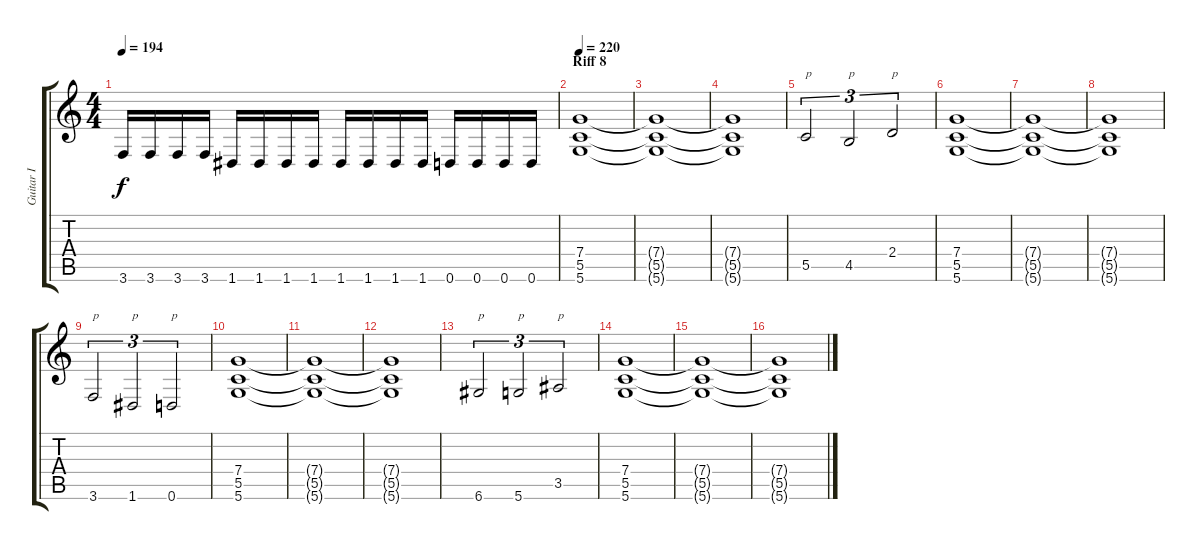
\track ("Guitar I" "Guitar I") {instrument distortionguitar}
\staff {score tabs}
\tuning (D4 A3 F3 C3 G2 D2) {hide}
\ts (4 4)
\tempo 194
\clef g2
\ks c
3.6.16{dy f} 3.6.16 3.6.16 3.6.16 1.6.16 1.6.16 1.6.16 1.6.16 1.6.16 1.6.16 1.6.16 1.6.16 0.6.16 0.6.16 0.6.16 0.6.16 |
\section ("" "Riff 8")
\tempo 220
(7.4 5.5 5.6).1 |
(7.4{t} 5.5{t} 5.6{t}).1 |
(7.4{t} 5.5{t} 5.6{t}).1 |
5.5.2{tu (3 2) txt "p"} 4.5.2{tu (3 2) txt "p"} 2.4.2{tu (3 2) txt "p"} |
(7.4 5.5 5.6).1 |
(7.4{t} 5.5{t} 5.6{t}).1 |
(7.4{t} 5.5{t} 5.6{t}).1 |
3.6.2{tu (3 2) txt "p"} 1.6.2{tu (3 2) txt "p"} 0.6.2{tu (3 2) txt "p"} |
(7.4 5.5 5.6).1 |
(7.4{t} 5.5{t} 5.6{t}).1 |
(7.4{t} 5.5{t} 5.6{t}).1 |
6.6.2{tu (3 2) txt "p"} 5.6.2{tu (3 2) txt "p"} 3.5.2{tu (3 2) txt "p"} |
(7.4 5.5 5.6).1 |
(7.4{t} 5.5{t} 5.6{t}).1 |
(7.4{t} 5.5{t} 5.6{t}).1
